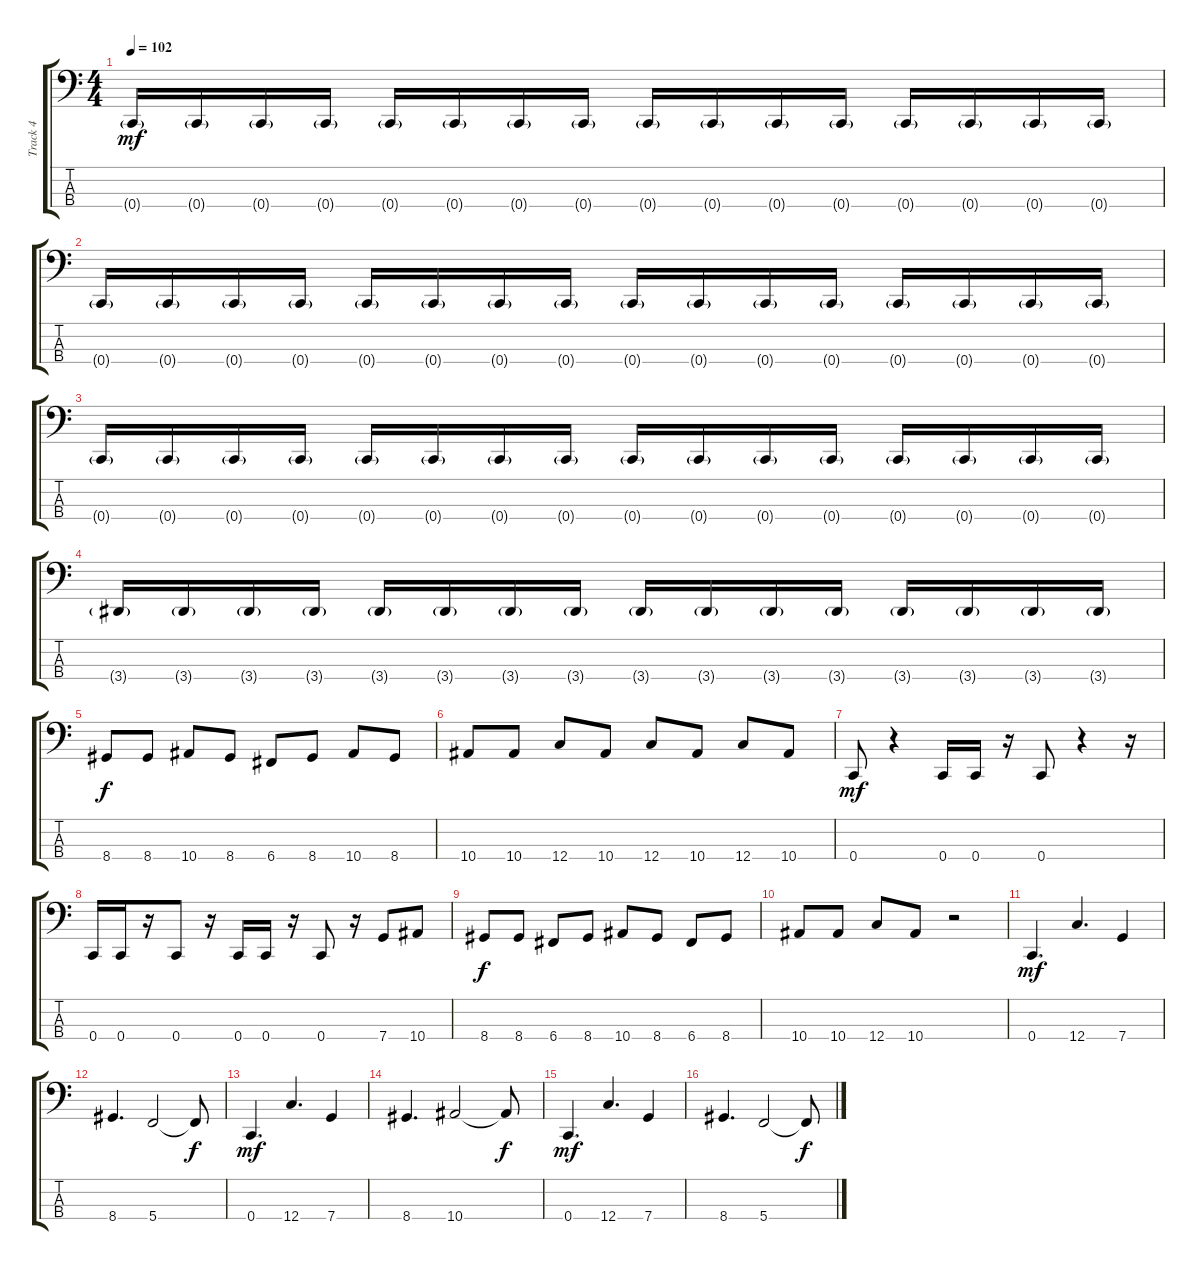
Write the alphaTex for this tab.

\track ("Track 4" "Track 4") {instrument electricbasspick}
\staff {score tabs}
\tuning (F2 C2 G1 C1) {hide}
\ts (4 4)
\tempo 102
\clef f4
\ks c
0.4{g}.16{dy mf} 0.4{g}.16 0.4{g}.16 0.4{g}.16 0.4{g}.16 0.4{g}.16 0.4{g}.16 0.4{g}.16 0.4{g}.16 0.4{g}.16 0.4{g}.16 0.4{g}.16 0.4{g}.16 0.4{g}.16 0.4{g}.16 0.4{g}.16 |
0.4{g}.16 0.4{g}.16 0.4{g}.16 0.4{g}.16 0.4{g}.16 0.4{g}.16 0.4{g}.16 0.4{g}.16 0.4{g}.16 0.4{g}.16 0.4{g}.16 0.4{g}.16 0.4{g}.16 0.4{g}.16 0.4{g}.16 0.4{g}.16 |
0.4{g}.16 0.4{g}.16 0.4{g}.16 0.4{g}.16 0.4{g}.16 0.4{g}.16 0.4{g}.16 0.4{g}.16 0.4{g}.16 0.4{g}.16 0.4{g}.16 0.4{g}.16 0.4{g}.16 0.4{g}.16 0.4{g}.16 0.4{g}.16 |
3.4{g}.16 3.4{g}.16 3.4{g}.16 3.4{g}.16 3.4{g}.16 3.4{g}.16 3.4{g}.16 3.4{g}.16 3.4{g}.16 3.4{g}.16 3.4{g}.16 3.4{g}.16 3.4{g}.16 3.4{g}.16 3.4{g}.16 3.4{g}.16 |
8.4.8{dy f instrument electricbasspick} 8.4.8 10.4.8 8.4.8 6.4.8 8.4.8 10.4.8 8.4.8 |
10.4.8 10.4.8 12.4.8 10.4.8 12.4.8 10.4.8 12.4.8 10.4.8 |
0.4.8{dy mf} r.4 0.4.16 0.4.16 r.16 0.4.8 r.4 r.16 |
0.4.16 0.4.16 r.16 0.4.8 r.16 0.4.16 0.4.16 r.16 0.4.8 r.16 7.4.8 10.4.8 |
8.4.8{dy f} 8.4.8 6.4.8 8.4.8 10.4.8 8.4.8 6.4.8 8.4.8 |
10.4.8 10.4.8 12.4.8 10.4.8 r.2 |
0.4.4{d dy mf} 12.4.4{d} 7.4.4 |
8.4.4{d} 5.4.2 5.4{t}.8{dy f} |
0.4.4{d dy mf} 12.4.4{d} 7.4.4 |
8.4.4{d} 10.4.2 10.4{t}.8{dy f} |
0.4.4{d dy mf} 12.4.4{d} 7.4.4 |
8.4.4{d} 5.4.2 5.4{t}.8{dy f}
